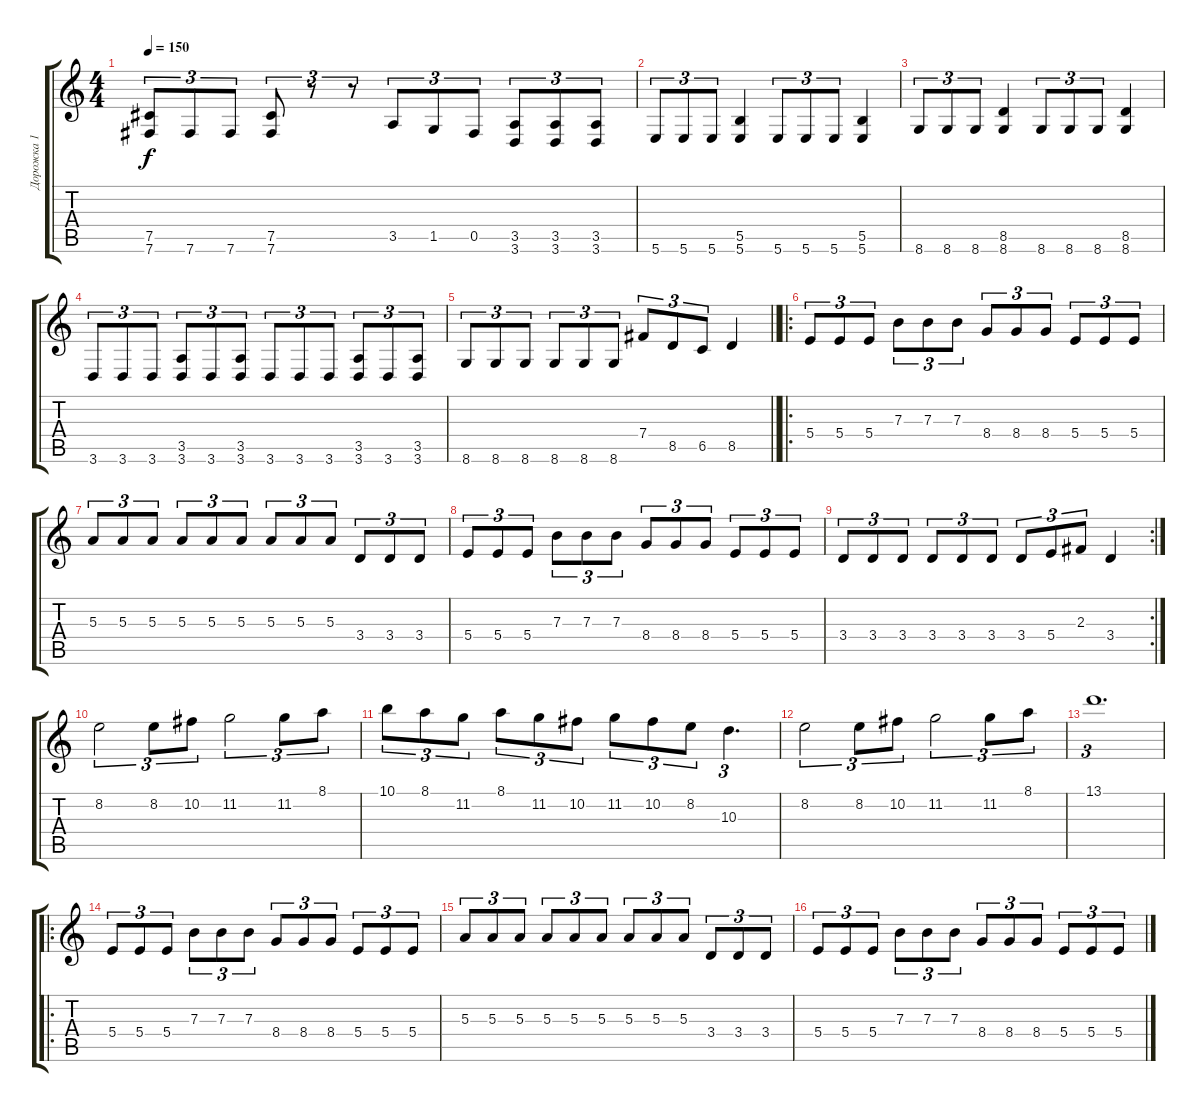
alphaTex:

\track ("Дорожка 1" "Дорожка 1") {instrument distortionguitar}
\staff {score tabs}
\tuning (Db4 Ab3 E3 B2 Gb2 B1) {hide}
\ts (4 4)
\tempo 150
\clef g2
\ks c
(7.5 7.6).8{tu (3 2) dy f} 7.6.8{tu (3 2)} 7.6.8{tu (3 2)} (7.5 7.6).8{tu (3 2)} r.8{tu (3 2)} r.8{tu (3 2)} 3.5.8{tu (3 2)} 1.5.8{tu (3 2)} 0.5.8{tu (3 2)} (3.5 3.6).8{tu (3 2)} (3.5 3.6).8{tu (3 2)} (3.5 3.6).8{tu (3 2)} |
5.6.8{tu (3 2)} 5.6.8{tu (3 2)} 5.6.8{tu (3 2)} (5.5 5.6).4 5.6.8{tu (3 2)} 5.6.8{tu (3 2)} 5.6.8{tu (3 2)} (5.5 5.6).4 |
8.6.8{tu (3 2)} 8.6.8{tu (3 2)} 8.6.8{tu (3 2)} (8.5 8.6).4 8.6.8{tu (3 2)} 8.6.8{tu (3 2)} 8.6.8{tu (3 2)} (8.5 8.6).4 |
3.6.8{tu (3 2)} 3.6.8{tu (3 2)} 3.6.8{tu (3 2)} (3.5 3.6).8{tu (3 2)} 3.6.8{tu (3 2)} (3.5 3.6).8{tu (3 2)} 3.6.8{tu (3 2)} 3.6.8{tu (3 2)} 3.6.8{tu (3 2)} (3.5 3.6).8{tu (3 2)} 3.6.8{tu (3 2)} (3.5 3.6).8{tu (3 2)} |
\barLineRight lightlight
8.6.8{tu (3 2)} 8.6.8{tu (3 2)} 8.6.8{tu (3 2)} 8.6.8{tu (3 2)} 8.6.8{tu (3 2)} 8.6.8{tu (3 2)} 7.4.8{tu (3 2)} 8.5.8{tu (3 2)} 6.5.8{tu (3 2)} 8.5.4 |
\ro
\section ("" " ")
5.4.8{tu (3 2)} 5.4.8{tu (3 2)} 5.4.8{tu (3 2)} 7.3.8{tu (3 2)} 7.3.8{tu (3 2)} 7.3.8{tu (3 2)} 8.4.8{tu (3 2)} 8.4.8{tu (3 2)} 8.4.8{tu (3 2)} 5.4.8{tu (3 2)} 5.4.8{tu (3 2)} 5.4.8{tu (3 2)} |
5.3.8{tu (3 2)} 5.3.8{tu (3 2)} 5.3.8{tu (3 2)} 5.3.8{tu (3 2)} 5.3.8{tu (3 2)} 5.3.8{tu (3 2)} 5.3.8{tu (3 2)} 5.3.8{tu (3 2)} 5.3.8{tu (3 2)} 3.4.8{tu (3 2)} 3.4.8{tu (3 2)} 3.4.8{tu (3 2)} |
5.4.8{tu (3 2)} 5.4.8{tu (3 2)} 5.4.8{tu (3 2)} 7.3.8{tu (3 2)} 7.3.8{tu (3 2)} 7.3.8{tu (3 2)} 8.4.8{tu (3 2)} 8.4.8{tu (3 2)} 8.4.8{tu (3 2)} 5.4.8{tu (3 2)} 5.4.8{tu (3 2)} 5.4.8{tu (3 2)} |
\rc 2
3.4.8{tu (3 2)} 3.4.8{tu (3 2)} 3.4.8{tu (3 2)} 3.4.8{tu (3 2)} 3.4.8{tu (3 2)} 3.4.8{tu (3 2)} 3.4.8{tu (3 2)} 5.4.8{tu (3 2)} 2.3.8{tu (3 2)} 3.4.4 |
8.2.2{tu (3 2)} 8.2.8{tu (3 2)} 10.2.8{tu (3 2)} 11.2.2{tu (3 2)} 11.2.8{tu (3 2)} 8.1.8{tu (3 2)} |
10.1.8{tu (3 2)} 8.1.8{tu (3 2)} 11.2.8{tu (3 2)} 8.1.8{tu (3 2)} 11.2.8{tu (3 2)} 10.2.8{tu (3 2)} 11.2.8{tu (3 2)} 10.2.8{tu (3 2)} 8.2.8{tu (3 2)} 10.3.4{d tu (3 2)} |
8.2.2{tu (3 2)} 8.2.8{tu (3 2)} 10.2.8{tu (3 2)} 11.2.2{tu (3 2)} 11.2.8{tu (3 2)} 8.1.8{tu (3 2)} |
13.1.1{d tu (3 2)} |
\ro
5.4.8{tu (3 2)} 5.4.8{tu (3 2)} 5.4.8{tu (3 2)} 7.3.8{tu (3 2)} 7.3.8{tu (3 2)} 7.3.8{tu (3 2)} 8.4.8{tu (3 2)} 8.4.8{tu (3 2)} 8.4.8{tu (3 2)} 5.4.8{tu (3 2)} 5.4.8{tu (3 2)} 5.4.8{tu (3 2)} |
5.3.8{tu (3 2)} 5.3.8{tu (3 2)} 5.3.8{tu (3 2)} 5.3.8{tu (3 2)} 5.3.8{tu (3 2)} 5.3.8{tu (3 2)} 5.3.8{tu (3 2)} 5.3.8{tu (3 2)} 5.3.8{tu (3 2)} 3.4.8{tu (3 2)} 3.4.8{tu (3 2)} 3.4.8{tu (3 2)} |
5.4.8{tu (3 2)} 5.4.8{tu (3 2)} 5.4.8{tu (3 2)} 7.3.8{tu (3 2)} 7.3.8{tu (3 2)} 7.3.8{tu (3 2)} 8.4.8{tu (3 2)} 8.4.8{tu (3 2)} 8.4.8{tu (3 2)} 5.4.8{tu (3 2)} 5.4.8{tu (3 2)} 5.4.8{tu (3 2)}
